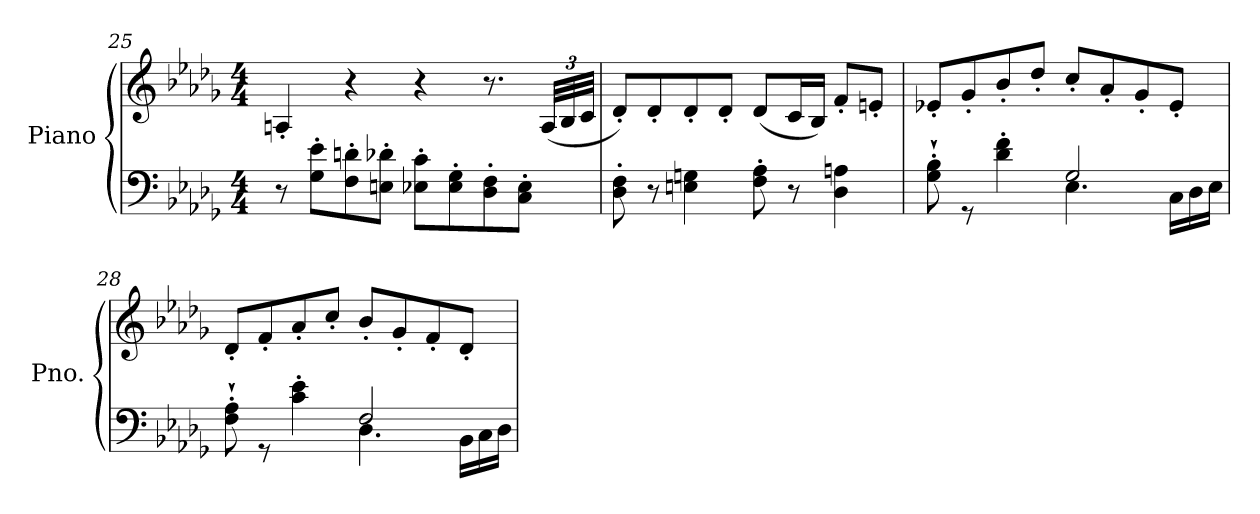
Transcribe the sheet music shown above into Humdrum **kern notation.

**kern	**kern
*part1	*part1
*staff2	*staff1
*I"Piano	*
*I'Pno.	*
*clefF4	*clefG2
*k[b-e-a-d-g-]	*k[b-e-a-d-g-]
*M4/4	*M4/4
=25	=25
8r	4An'/
8G-\' 8e-\'L	.
8F\' 8dn\'	4r
8En\' 8d-X\'J	.
8E-X\' 8c\'L	4r
8E-\' 8G-\'	.
8D-\' 8F\'	8.r
8C\' 8E-\'J	.
*	*Xbrackettup
.	(<48A/LLL
.	48B-/
.	48c/JJJ
!!LO:LB:g=z
=26	=26
8D-\' 8F\'	8d-'/L)
8r	8d-'/
4En\ 4Gn\	8d-'/
.	8d-'/J
8F\' 8A-\'	(<8d-/L
8r	16c/L
.	16B-/JJ)
4D-\ 4An\	8f'/L
.	8en'/J
=27	=27
*^	*
8G-\'` 8B-\'`	2ryy	8e-X'/L
8rGG	.	8g-'/
4d-\' 4f\'	.	8b-'/
.	.	8dd-'/J
2G-/	4.E-\	8cc'/L
.	.	8a-'/
.	.	8g-'/
*	*Xtuplet	*
.	24C\LL	8e-'/J
.	24D-\	.
.	24E-\JJ	.
=28	=28	=28
8F\'` 8A-\'`	2ryy	8d-'/L
8rGG	.	8f'/
4c\' 4e-\'	.	8a-'/
.	.	8cc'/J
2F/	4.D-\	8b-'/L
.	.	8g-'/
.	.	8f'/
.	24BB-\LL	8d-'/J
.	24C\	.
.	24D-\JJ	.
*v	*v	*
=	=
*-	*-
